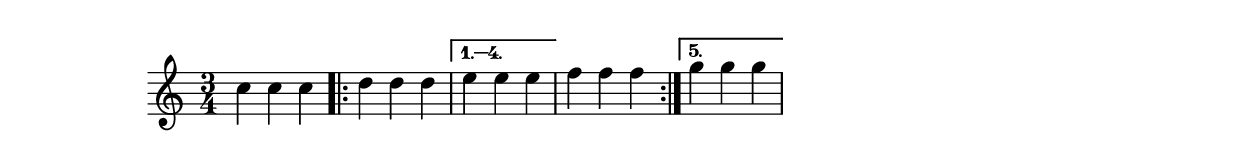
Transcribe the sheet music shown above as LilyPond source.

%% Do not edit this file; it is auto-generated from LSR http://lsr.dsi.unimi.it
%% This file is in the public domain.
\version "2.12.3"

\header {
  lsrtags = "repeats"

  texidoces = "
De forma predeterminada, los corchetes de primera y segunda vez se
trazan encima de los finales alternativos completos, pero es posible
acortartlos estableciendo un valor cierto para
@code{voltaSpannerDuration}.  En el ejemplo siguiente, el corchete
sólo dura un compás, que corresponde a una duración de 3/4.

"
  doctitlees = "Shortening volta brackets"

  texidoc = "
By default, the volta brackets will be drawn over all of the
alternative music, but it is possible to shorten them by setting
@code{voltaSpannerDuration}.  In the next example, the bracket only
lasts one measure, which is a duration of 3/4. 

"
  doctitle = "Shortening volta brackets"
} % begin verbatim

\relative c'' {
  \time 3/4
  c4 c c
  \set Score.voltaSpannerDuration = #(ly:make-moment 3 4)
  \repeat volta 5 { d4 d d }
  \alternative {
    {
      e4 e e
      f4 f f
    }
    { g4 g g }
  }
}

